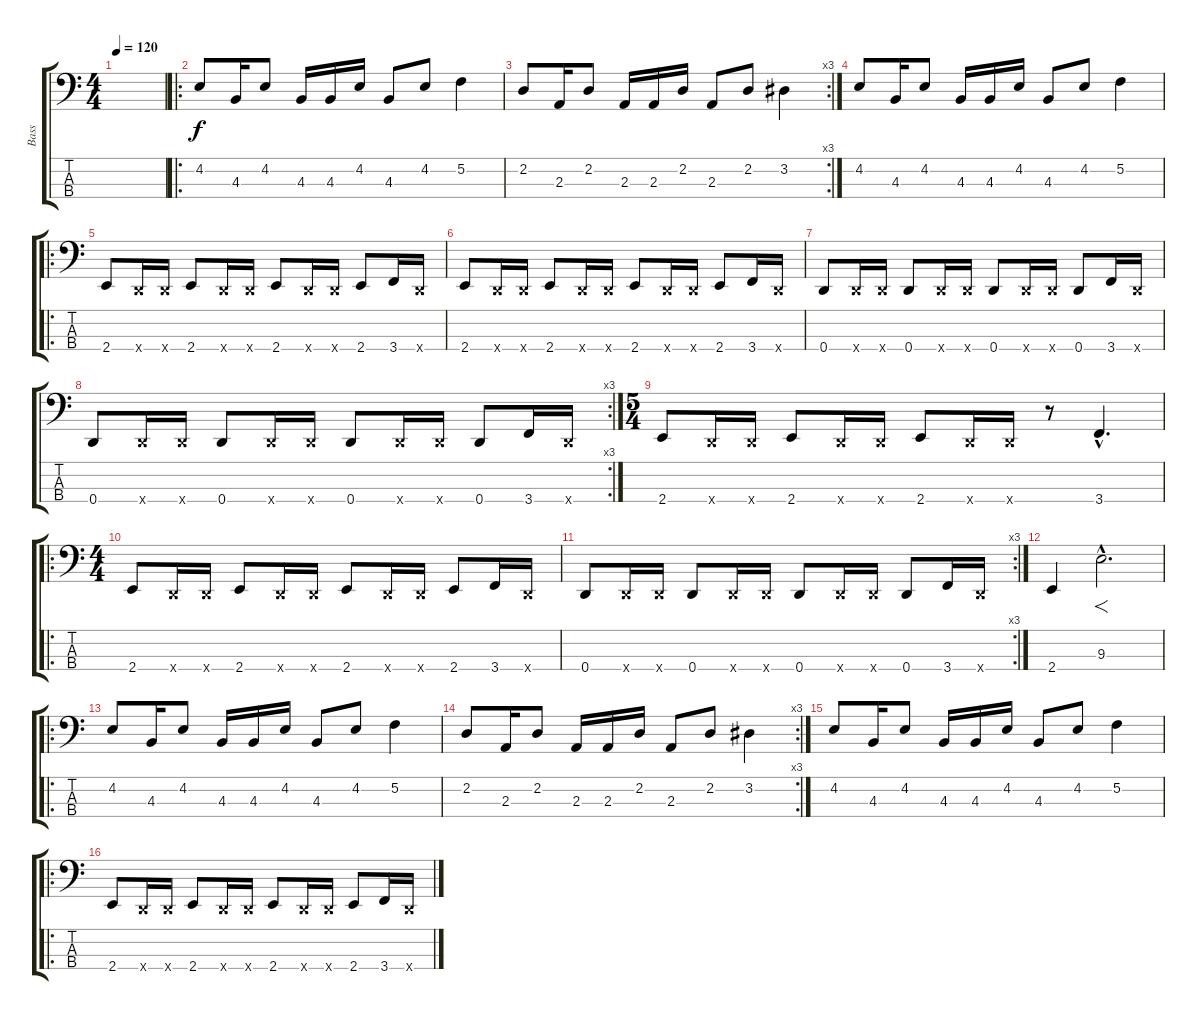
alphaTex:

\track ("Bass" "Bass") {instrument electricbassfinger}
\staff {score tabs}
\tuning (F2 C2 G1 D1) {hide}
\ts (4 4)
\tempo 120
\tempo 96
\tempo 120
\clef f4
\ks c
|
\ro
4.2.8 4.3.16 4.2.8 4.3.16 4.3.16 4.2.16 4.3.8 4.2.8 5.2.4 |
\rc 3
2.2.8 2.3.16 2.2.8 2.3.16 2.3.16 2.2.16 2.3.8 2.2.8 3.2.4 |
4.2.8 4.3.16 4.2.8 4.3.16 4.3.16 4.2.16 4.3.8 4.2.8 5.2.4 |
\ro
2.4.8 0.4{x}.16 0.4{x}.16 2.4.8 0.4{x}.16 0.4{x}.16 2.4.8 0.4{x}.16 0.4{x}.16 2.4.8 3.4.16 0.4{x}.16 |
2.4.8 0.4{x}.16 0.4{x}.16 2.4.8 0.4{x}.16 0.4{x}.16 2.4.8 0.4{x}.16 0.4{x}.16 2.4.8 3.4.16 0.4{x}.16 |
0.4.8 0.4{x}.16 0.4{x}.16 0.4.8 0.4{x}.16 0.4{x}.16 0.4.8 0.4{x}.16 0.4{x}.16 0.4.8 3.4.16 0.4{x}.16 |
\rc 3
0.4.8 0.4{x}.16 0.4{x}.16 0.4.8 0.4{x}.16 0.4{x}.16 0.4.8 0.4{x}.16 0.4{x}.16 0.4.8 3.4.16 0.4{x}.16 |
\ts (5 4)
2.4.8 0.4{x}.16 0.4{x}.16 2.4.8 0.4{x}.16 0.4{x}.16 2.4.8 0.4{x}.16 0.4{x}.16 r.8 3.4{hac}.4{d} |
\ro
\ts (4 4)
2.4.8 0.4{x}.16 0.4{x}.16 2.4.8 0.4{x}.16 0.4{x}.16 2.4.8 0.4{x}.16 0.4{x}.16 2.4.8 3.4.16 0.4{x}.16 |
\rc 3
0.4.8 0.4{x}.16 0.4{x}.16 0.4.8 0.4{x}.16 0.4{x}.16 0.4.8 0.4{x}.16 0.4{x}.16 0.4.8 3.4.16 0.4{x}.16 |
2.4.4 9.3{hac}.2{f d} |
\ro
4.2.8 4.3.16 4.2.8 4.3.16 4.3.16 4.2.16 4.3.8 4.2.8 5.2.4 |
\rc 3
2.2.8 2.3.16 2.2.8 2.3.16 2.3.16 2.2.16 2.3.8 2.2.8 3.2.4 |
4.2.8 4.3.16 4.2.8 4.3.16 4.3.16 4.2.16 4.3.8 4.2.8 5.2.4 |
\ro
2.4.8 0.4{x}.16 0.4{x}.16 2.4.8 0.4{x}.16 0.4{x}.16 2.4.8 0.4{x}.16 0.4{x}.16 2.4.8 3.4.16 0.4{x}.16
